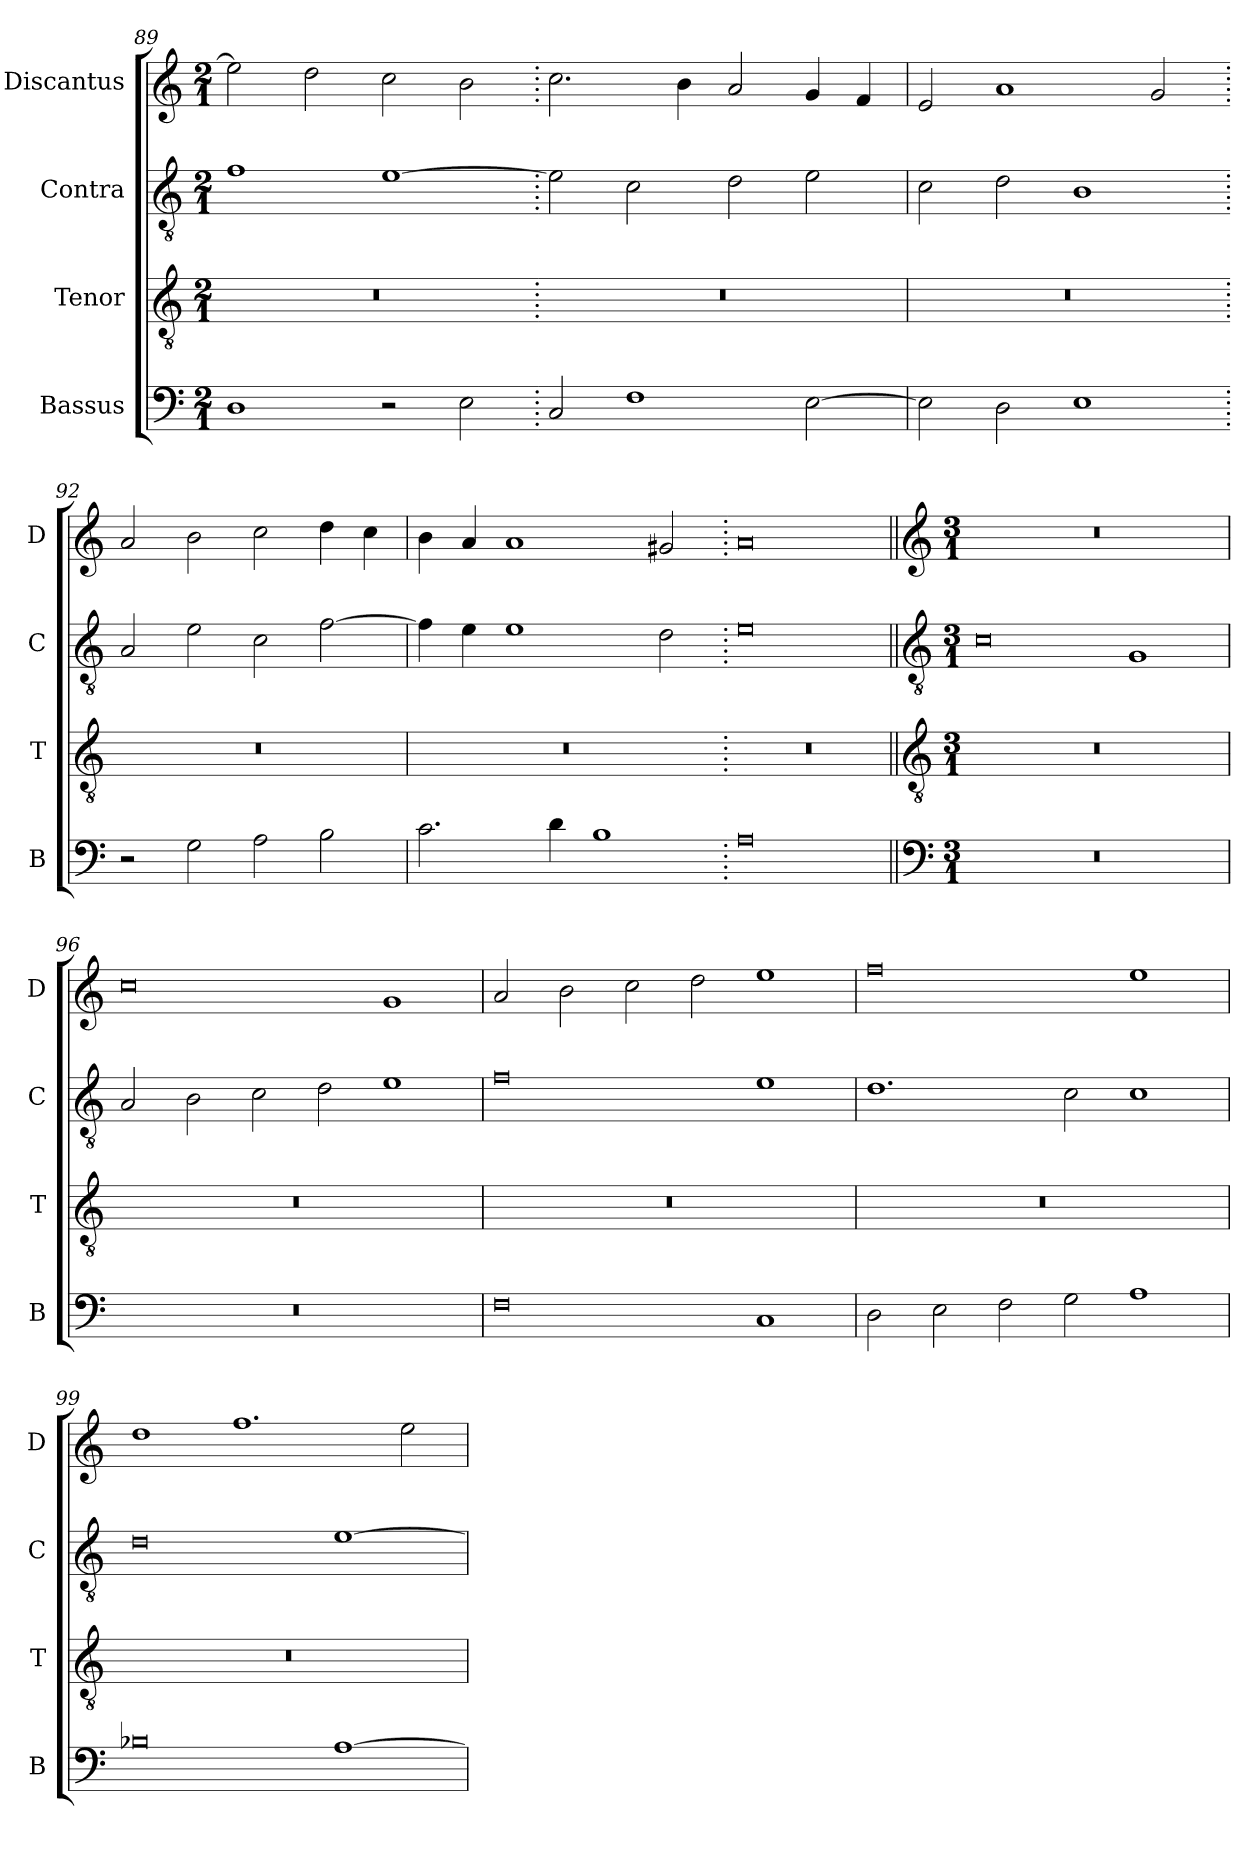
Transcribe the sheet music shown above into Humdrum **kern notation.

**kern	**kern	**kern	**kern
*part4	*part3	*part2	*part1
*staff4	*staff3	*staff2	*staff1
*I"Bassus	*I"Tenor	*I"Contra	*I"Discantus
*I'B	*I'T	*I'C	*I'D
*clefF4	*clefGv2	*clefGv2	*clefG2
*k[]	*k[]	*k[]	*k[]
*M2/1	*M2/1	*M2/1	*M2/1
=89	=89	=89	=89
1D	0r	1f	2ee\]
.	.	.	2dd\
2r	.	[1e	2cc\
2E\	.	.	2b\
=90.	=90.	=90.	=90.
2C/	0r	2e\]	2.cc\
1F	.	2c\	.
.	.	.	4b\
.	.	2d\	2a/
[2E\	.	2e\	4g/
.	.	.	4f/
=91	=91	=91	=91
2E\]	0r	2c\	2e/
2D\	.	2d\	1a
1E	.	1B	.
.	.	.	2g/
=92.	=92.	=92.	=92.
2r	0r	2A/	2a/
2G\	.	2e\	2b\
2A\	.	2c\	2cc\
2B\	.	[2f\	4dd\
.	.	.	4cc\
=93	=93	=93	=93
2.c\	0r	4f\]	4b\
.	.	4e\	4a/
.	.	1e	1a
4d\	.	.	.
1B	.	.	.
.	.	2d\	2g#X/
=94.	=94.	=94.	=94.
0A	0r	0e	0a
!!LO:LB:g=z
=95||	=95||	=95||	=95||
*clefF4	*clefGv2	*clefGv2	*clefG2
*k[]	*k[]	*k[]	*k[]
*M3/1	*M3/1	*M3/1	*M3/1
0.r	0.r	0c	0.r
.	.	1G	.
=96	=96	=96	=96
0.r	0.r	2A/	0cc
.	.	2B\	.
.	.	2c\	.
.	.	2d\	.
.	.	1e	1g
=97	=97	=97	=97
0F	0.r	0f	2a/
.	.	.	2b\
.	.	.	2cc\
.	.	.	2dd\
1C	.	1e	1ee
=98	=98	=98	=98
2D\	0.r	1.d	0ff
2E\	.	.	.
2F\	.	.	.
2G\	.	2c\	.
1A	.	1c	1ee
=99	=99	=99	=99
0B-X	0.r	0d	1dd
.	.	.	1.ff
[1A	.	[1e	.
.	.	.	2ee\
=	=	=	=
*-	*-	*-	*-
